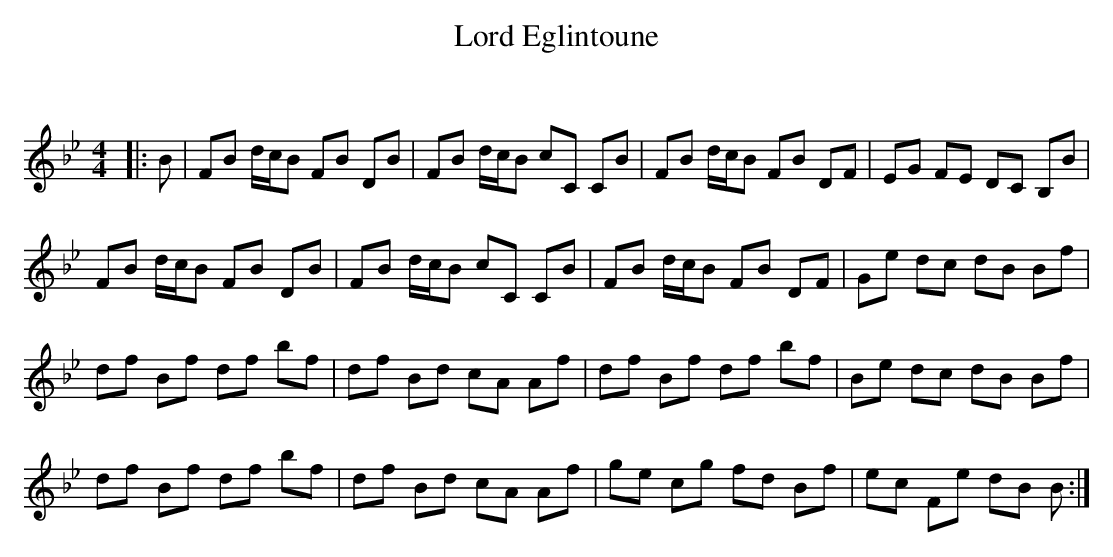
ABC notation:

X:1
T: Lord Eglintoune
C:
Q: 232
K:Bb
M:4/4
L:1/8
|:B|FB d1/2c1/2B FB DB|FB d1/2c1/2B cC CB|FB d1/2c1/2B FB DF|EG FE DC B,B|
FB d1/2c1/2B FB DB|FB d1/2c1/2B cC CB|FB d1/2c1/2B FB DF|Ge dc dB Bf|
df Bf df bf|df Bd cA Af|df Bf df bf|Be dc dB Bf|
df Bf df bf|df Bd cA Af|ge cg fd Bf|ec Fe dB B:|
